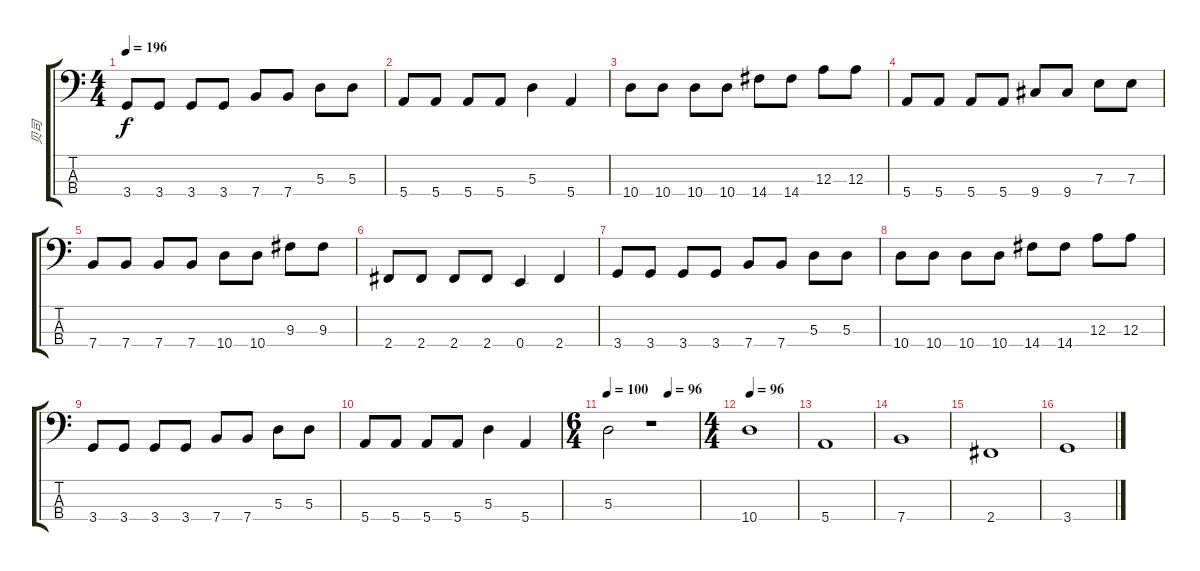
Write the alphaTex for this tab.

\track ("贝司" "贝司") {instrument electricbassfinger}
\staff {score tabs}
\tuning (G2 D2 A1 E1) {hide}
\ts (4 4)
\tempo 196
\clef f4
\ks c
3.4.8{dy f} 3.4.8 3.4.8 3.4.8 7.4.8 7.4.8 5.3.8 5.3.8 |
5.4.8 5.4.8 5.4.8 5.4.8 5.3.4 5.4.4 |
10.4.8 10.4.8 10.4.8 10.4.8 14.4.8 14.4.8 12.3.8 12.3.8 |
5.4.8 5.4.8 5.4.8 5.4.8 9.4.8 9.4.8 7.3.8 7.3.8 |
7.4.8 7.4.8 7.4.8 7.4.8 10.4.8 10.4.8 9.3.8 9.3.8 |
2.4.8 2.4.8 2.4.8 2.4.8 0.4.4 2.4.4 |
3.4.8 3.4.8 3.4.8 3.4.8 7.4.8 7.4.8 5.3.8 5.3.8 |
10.4.8 10.4.8 10.4.8 10.4.8 14.4.8 14.4.8 12.3.8 12.3.8 |
3.4.8 3.4.8 3.4.8 3.4.8 7.4.8 7.4.8 5.3.8 5.3.8 |
5.4.8 5.4.8 5.4.8 5.4.8 5.3.4 5.4.4 |
\ts (6 4)
\tempo 84
\tempo (96 0.6666666666666666)
\tempo 100
5.3.2 r.1 |
\ts (4 4)
\tempo (96 0.03125)
10.4.1 |
5.4.1 |
7.4.1 |
2.4.1 |
3.4.1
